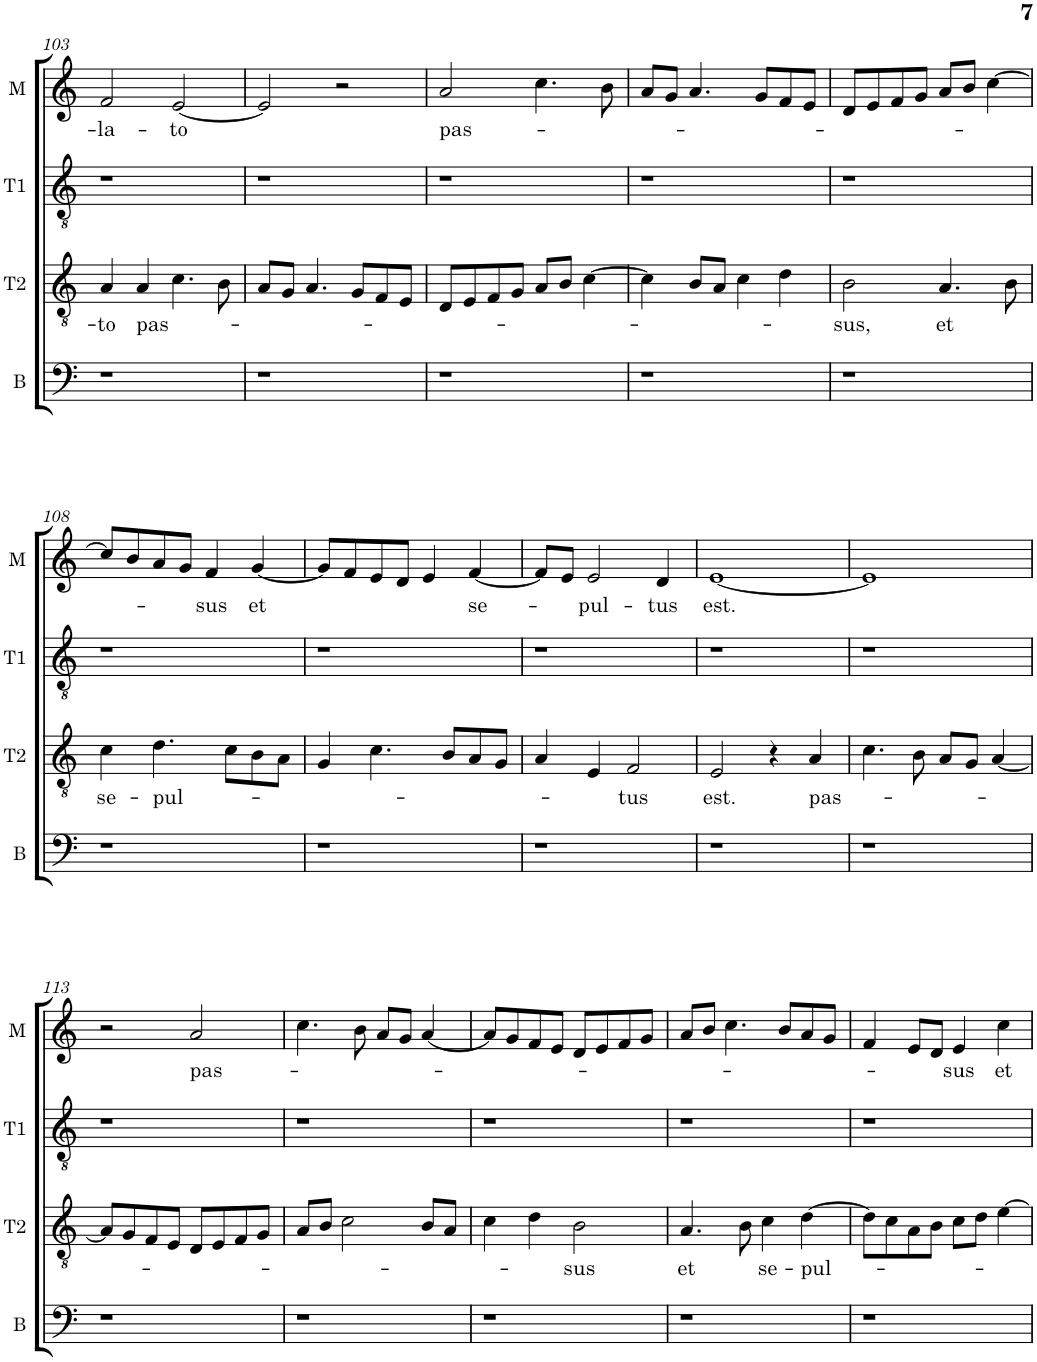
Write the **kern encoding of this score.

**kern	**kern	**text	**kern	**kern	**text
*part4	*part3	*part3	*part2	*part1	*part1
*staff4	*staff3	*staff3	*staff2	*staff1	*staff1
*I"B	*I"T2	*	*I"T1	*I"Mez	*
*I'B	*I'T2	*	*I'T1	*I'M	*
!!LO:PB:g=z
*clefF4	*clefGv2	*	*clefGv2	*clefG2	*
*	*	*	*Trd4c7	*	*
*k[]	*k[]	*	*k[]	*k[]	*
*M2/2	*M2/2	*	*M2/2	*M2/2	*
*met(c|)	*met(c|)	*	*met(c|)	*met(c|)	*
=103	=103	=103	=103	=103	=103
!	!	!LO:LY:b	!	!	!LO:LY:b
1r	4A/	-to	1r	2f/	-la-
!	!	!LO:LY:b	!	!	!
.	4A/	pas-	.	.	.
!	!	!	!	!	!LO:LY:b
.	4.c\	.	.	[2e/	-to
.	8B\	.	.	.	.
=104	=104	=104	=104	=104	=104
1r	8A/L	.	1r	2e/]	.
.	8G/J	.	.	.	.
.	4.A/	.	.	.	.
.	.	.	.	2r	.
.	8G/L	.	.	.	.
.	8F/	.	.	.	.
.	8E/J	.	.	.	.
=105	=105	=105	=105	=105	=105
!	!	!	!	!	!LO:LY:b
1r	8D/L	.	1r	2a/	pas-
.	8E/	.	.	.	.
.	8F/	.	.	.	.
.	8G/J	.	.	.	.
.	8A/L	.	.	4.cc\	.
.	8B/J	.	.	.	.
.	[4c\	.	.	.	.
.	.	.	.	8b\	.
=106	=106	=106	=106	=106	=106
1r	4c\]	.	1r	8a/L	.
.	.	.	.	8g/J	.
.	8B/L	.	.	4.a/	.
.	8A/J	.	.	.	.
.	4c\	.	.	.	.
.	.	.	.	8g/L	.
.	4d\	.	.	8f/	.
.	.	.	.	8e/J	.
=107	=107	=107	=107	=107	=107
!	!	!LO:LY:b	!	!	!
1r	2B\	-sus,	1r	8d/L	.
.	.	.	.	8e/	.
.	.	.	.	8f/	.
.	.	.	.	8g/J	.
!	!	!LO:LY:b	!	!	!
.	4.A/	et	.	8a/L	.
.	.	.	.	8b/J	.
.	.	.	.	[4cc\	.
.	8B\	.	.	.	.
!!LO:LB:g=z
=108	=108	=108	=108	=108	=108
!	!	!LO:LY:b	!	!	!
1r	4c\	se-	1r	8cc/L]	.
.	.	.	.	8b/	.
!	!	!LO:LY:b	!	!	!
.	4.d\	-pul-	.	8a/	.
.	.	.	.	8g/J	.
!	!	!	!	!	!LO:LY:b
.	.	.	.	4f/	sus
.	8c\L	.	.	.	.
!	!	!	!	!	!LO:LY:b
.	8B\	.	.	[4g/	et
.	8A\J	.	.	.	.
=109	=109	=109	=109	=109	=109
1r	4G/	.	1r	8g/L]	.
.	.	.	.	8f/	.
.	4.c\	.	.	8e/	.
.	.	.	.	8d/J	.
.	.	.	.	4e/	.
.	8B/L	.	.	.	.
!	!	!	!	!	!LO:LY:b
.	8A/	.	.	[4f/	se-
.	8G/J	.	.	.	.
=110	=110	=110	=110	=110	=110
1r	4A/	.	1r	8f/L]	.
.	.	.	.	8e/J	.
!	!	!	!	!	!LO:LY:b
.	4E/	.	.	2e/	-pul-
!	!	!LO:LY:b	!	!	!
.	2F/	-tus	.	.	.
!	!	!	!	!	!LO:LY:b
.	.	.	.	4d/	-tus
=111	=111	=111	=111	=111	=111
!	!	!LO:LY:b	!	!	!LO:LY:b
1r	2E/	est.	1r	[1e	est.
.	4r	.	.	.	.
!	!	!LO:LY:b	!	!	!
.	4A/	pas-	.	.	.
=112	=112	=112	=112	=112	=112
1r	4.c\	.	1r	1e]	.
.	8B\	.	.	.	.
.	8A/L	.	.	.	.
.	8G/J	.	.	.	.
.	[4A/	.	.	.	.
!!LO:LB:g=z
=113	=113	=113	=113	=113	=113
1r	8A/L]	.	1r	2r	.
.	8G/	.	.	.	.
.	8F/	.	.	.	.
.	8E/J	.	.	.	.
!	!	!	!	!	!LO:LY:b
.	8D/L	.	.	2a/	pas-
.	8E/	.	.	.	.
.	8F/	.	.	.	.
.	8G/J	.	.	.	.
=114	=114	=114	=114	=114	=114
1r	8A/L	.	1r	4.cc\	.
.	8B/J	.	.	.	.
.	2c\	.	.	.	.
.	.	.	.	8b\	.
.	.	.	.	8a/L	.
.	.	.	.	8g/J	.
.	8B/L	.	.	[4a/	.
.	8A/J	.	.	.	.
=115	=115	=115	=115	=115	=115
1r	4c\	.	1r	8a/L]	.
.	.	.	.	8g/	.
.	4d\	.	.	8f/	.
.	.	.	.	8e/J	.
!	!	!LO:LY:b	!	!	!
.	2B\	-sus	.	8d/L	.
.	.	.	.	8e/	.
.	.	.	.	8f/	.
.	.	.	.	8g/J	.
=116	=116	=116	=116	=116	=116
!	!	!LO:LY:b	!	!	!
1r	4.A/	et	1r	8a/L	.
.	.	.	.	8b/J	.
.	.	.	.	4.cc\	.
.	8B\	.	.	.	.
!	!	!LO:LY:b	!	!	!
.	4c\	se-	.	.	.
.	.	.	.	8b/L	.
!	!	!LO:LY:b	!	!	!
.	[4d\	-pul-	.	8a/	.
.	.	.	.	8g/J	.
=117	=117	=117	=117	=117	=117
1r	8d\L]	.	1r	4f/	.
.	8c\	.	.	.	.
.	8A\	.	.	8e/L	.
.	8B\J	.	.	8d/J	.
!	!	!	!	!	!LO:LY:b
.	8c\L	.	.	4e/	sus
.	8d\J	.	.	.	.
!	!	!	!	!	!LO:LY:b
.	[4e\	.	.	4cc\	et
=	=	=	=	=	=
*-	*-	*-	*-	*-	*-
